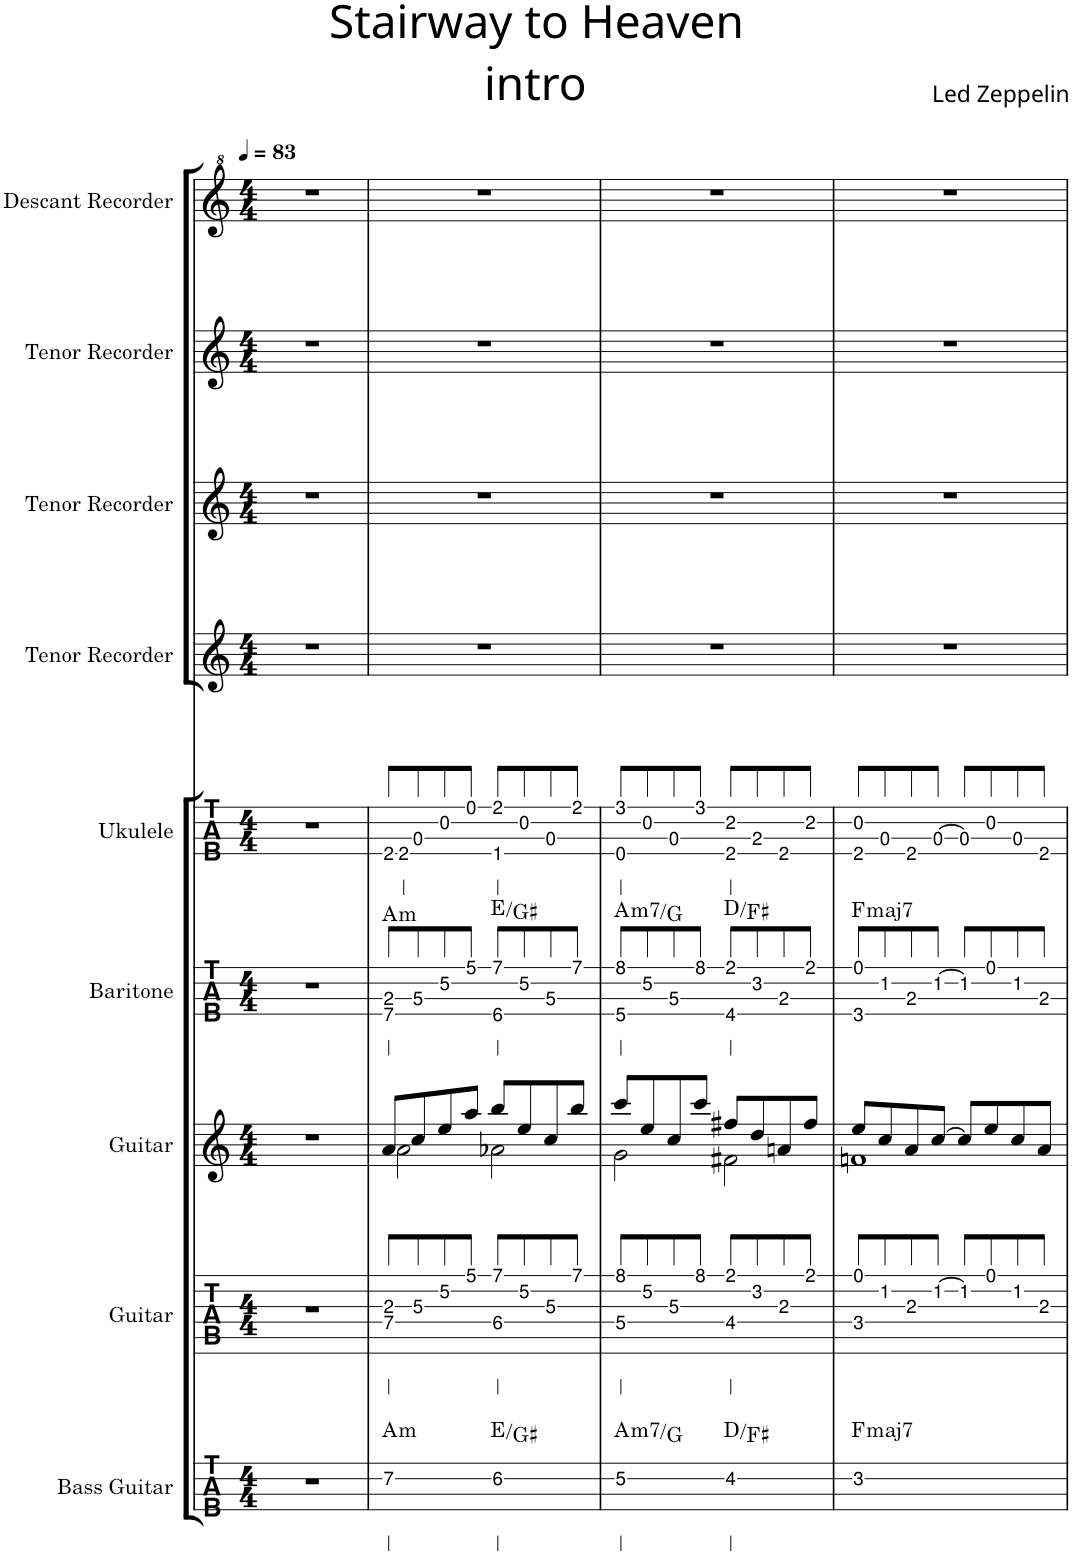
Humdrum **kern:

**kern	**harte	**kern	**kern	**kern	**harte	**kern	**kern	**kern	**kern	**kern
*part9	*part9	*part8	*part7	*part6	*part6	*part5	*part4	*part3	*part2	*part1
*staff9	*	*staff8	*staff7	*staff6	*	*staff5	*staff4	*staff3	*staff2	*staff1
*I"Bass Guitar	*	*I"Guitar	*I"Guitar	*I"Baritone	*	*I"Ukulele	*I"Tenor Recorder	*I"Tenor Recorder	*I"Tenor Recorder	*I"Descant Recorder
*I'B	*	*I'G	*I'G	*I'B	*	*I'U	*I'T. Rec.	*I'T. Rec.	*I'T. Rec.	*I'D. Rec.
*stria4	*	*stria6	*	*stria4	*	*stria4	*	*	*	*
*	*	*	*clefG2	*	*	*	*clefG2	*clefG2	*clefG2	*clefG^2
*	*	*	*Trd7c12	*	*	*	*	*	*	*Trd-7c-12
*k[]	*	*k[]	*k[]	*k[]	*	*k[]	*k[]	*k[]	*k[]	*k[]
*M4/4	*	*M4/4	*M4/4	*M4/4	*	*M4/4	*M4/4	*M4/4	*M4/4	*M4/4
*MM83	*	*MM83	*MM83	*MM83	*	*MM83	*MM83	*MM83	*MM83	*MM83
=1	=1	=1	=1	=1	=1	=1	=1	=1	=1	=1
1r	.	1r	1r	1r	.	1r	1r	1r	1r	1r
=2	=2	=2	=2	=2	=2	=2	=2	=2	=2	=2
*	*	*^	*^	*^	*	*^	*	*	*	*
!	!LO:H:kt=m	!	!	!	!	!	!	!LO:H:kt=m	!	!	!	!	!	!
2AA\	A:min	8A/L	2A\	8a/L	2a\	8A/L	2A\	A:min	8A/L	2A\	1r	1r	1r	1r
.	.	8c/	.	8cc/	.	8c/	.	.	8c/	.	.	.	.	.
.	.	8e/	.	8ee/	.	8e/	.	.	8e/	.	.	.	.	.
.	.	8a/J	.	8aa/J	.	8a/J	.	.	8a/J	.	.	.	.	.
2GG#\	E:maj/3	8b/L	2A-\	8bb/L	2a-X\	8b/L	2G#\	E:maj/3	8b/L	2A-\	.	.	.	.
.	.	8e/	.	8ee/	.	8e/	.	.	8e/	.	.	.	.	.
.	.	8c/	.	8cc/	.	8c/	.	.	8c/	.	.	.	.	.
.	.	8b/J	.	8bb/J	.	8b/J	.	.	8b/J	.	.	.	.	.
=3	=3	=3	=3	=3	=3	=3	=3	=3	=3	=3	=3	=3	=3	=3
!	!LO:H:kt=m7	!	!	!	!	!	!	!LO:H:kt=m7	!	!	!	!	!	!
2GG\	A:min7/b7	8cc/L	2G\	8ccc/L	2g\	8cc/L	2G\	A:min7/b7	8cc/L	2G\	1r	1r	1r	1r
.	.	8e/	.	8ee/	.	8e/	.	.	8e/	.	.	.	.	.
.	.	8c/	.	8cc/	.	8c/	.	.	8c/	.	.	.	.	.
.	.	8cc/J	.	8ccc/J	.	8cc/J	.	.	8cc/J	.	.	.	.	.
2FF#\	D:maj/3	8f#/L	2F#\	8ff#X/L	2f#X\	8f#/L	2F#\	D:maj/3	8f#/L	2A\	.	.	.	.
.	.	8d/	.	8dd/	.	8d/	.	.	8d/	.	.	.	.	.
.	.	8A/	.	8an/	.	8A/	.	.	8A/	.	.	.	.	.
.	.	8f#/J	.	8ff#/J	.	8f#/J	.	.	8f#/J	.	.	.	.	.
=4	=4	=4	=4	=4	=4	=4	=4	=4	=4	=4	=4	=4	=4	=4
!	!LO:H:kt=maj7	!	!	!	!	!	!	!LO:H:kt=maj7	!	!	!	!	!	!
1FF	F:maj7	8e/L	1F	8ee/L	1fn	8e/L	1F	F:maj7	8e/L	1A	1r	1r	1r	1r
.	.	8c/	.	8cc/	.	8c/	.	.	8c/	.	.	.	.	.
.	.	8A/	.	8a/	.	8A/	.	.	8A/	.	.	.	.	.
.	.	[8c/J	.	[8cc/J	.	[8c/J	.	.	[8c/J	.	.	.	.	.
.	.	8c/L]	.	8cc/L]	.	8c/L]	.	.	8c/L]	.	.	.	.	.
.	.	8e/	.	8ee/	.	8e/	.	.	8e/	.	.	.	.	.
.	.	8c/	.	8cc/	.	8c/	.	.	8c/	.	.	.	.	.
.	.	8A/J	.	8a/J	.	8A/J	.	.	8A/J	.	.	.	.	.
*	*	*v	*v	*	*	*v	*v	*	*v	*v	*	*	*	*
*	*	*	*v	*v	*	*	*	*	*	*	*
=	=	=	=	=	=	=	=	=	=	=
*-	*-	*-	*-	*-	*-	*-	*-	*-	*-	*-
